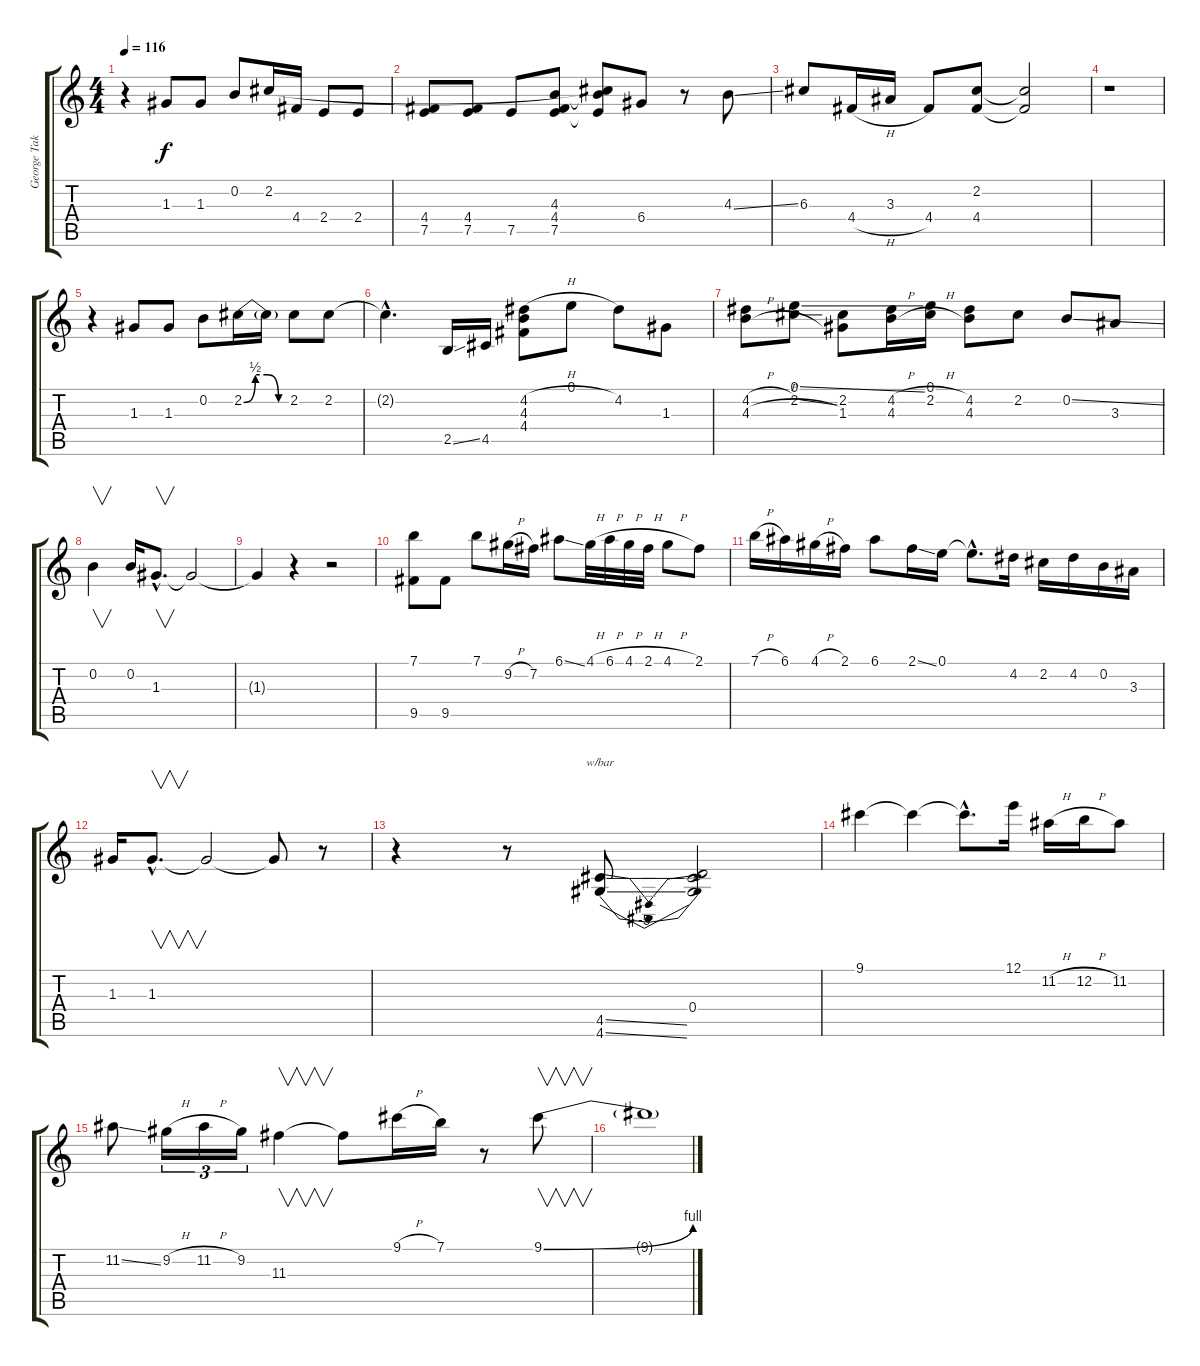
\track ("George Takin' it Easy  :)" "George Tak") {instrument overdrivenguitar}
\staff {score tabs}
\tuning (E4 B3 G3 D3 A2 E2) {hide}
\ts (4 4)
\tempo 116
\clef g2
\ks c
r.4{dy f} 1.3.8 1.3.8 0.2.8 2.2.16 4.4.16 2.4.8 2.4.8 |
(4.4 7.5).8 (4.4 7.5).8 7.5.8 (4.3 4.4 7.5).8 (2.2{t} 4.3{t} 7.5{t}).8 6.4.8 r.8 4.3{ss}.8 |
6.3.8 4.4{h}.16 3.3.16 4.4.8 (2.2 4.4).8 (2.2{t} 4.4{t}).2 |
r.1 |
r.4 1.3.8 1.3.8 0.2.8 2.2{be (custom 0 0 15 2 30 2 45 0 60 0)}.16 2.2{t}.16 2.2.8 2.2.8 |
2.2{hac t}.4{d} 2.5{ss}.16 4.5.16 (4.2{h} 4.3 4.4).8 0.1.8 4.2.8 1.3.8 |
(4.2{h} 4.3{h}).8 (0.1{ss} 2.2{ss}).8 (2.2 1.3).8 (4.2{h} 4.3{h}).16 (0.1 2.2{h}).16 (4.2 4.3).8 2.2.8 0.2{ss}.8 3.3.8 |
0.2.4{v} 0.2.16 1.3{hac}.8{v d} 1.3{t}.2 |
1.3{t}.4 r.4 r.2 |
(7.1 9.5).8 9.5.8 7.1.8 9.2{h}.16 7.2.16 6.1{ss}.8 4.1{h}.32 6.1{h}.32 4.1{h}.32 2.1{h}.32 4.1{h}.8 2.1.8 |
7.1{h}.16 6.1.16 4.1{h}.16 2.1.16 6.1.8 2.1{ss}.16 0.1.16 0.1{hac t}.8{d} 4.2.16 2.2.16 4.2.16 0.2.16 3.3.16 |
1.3.16 1.3{hac}.8{v d} 1.3{t}.2 1.3{t}.8 r.8 |
r.4 r.8 (4.5{ss} 4.6{ss}).8{tbe (dip default 0 0 30 -20 60 0)} (0.4 4.5{t} 4.6{t}).2 |
9.1.4 9.1{t}.4 9.1{hac t}.8{d} 12.1.16 11.2{h}.16 12.2{h}.16 11.2.8 |
11.2{ss}.8 9.2{h}.16{tu (3 2)} 11.2{h}.16{tu (3 2)} 9.2.16{tu (3 2)} 11.3.4{v} 11.3{t}.8 9.1{h}.16 7.1.16 r.8 9.1{be (bend 0 0 60 4)}.8{v} |
9.1{t}.1
